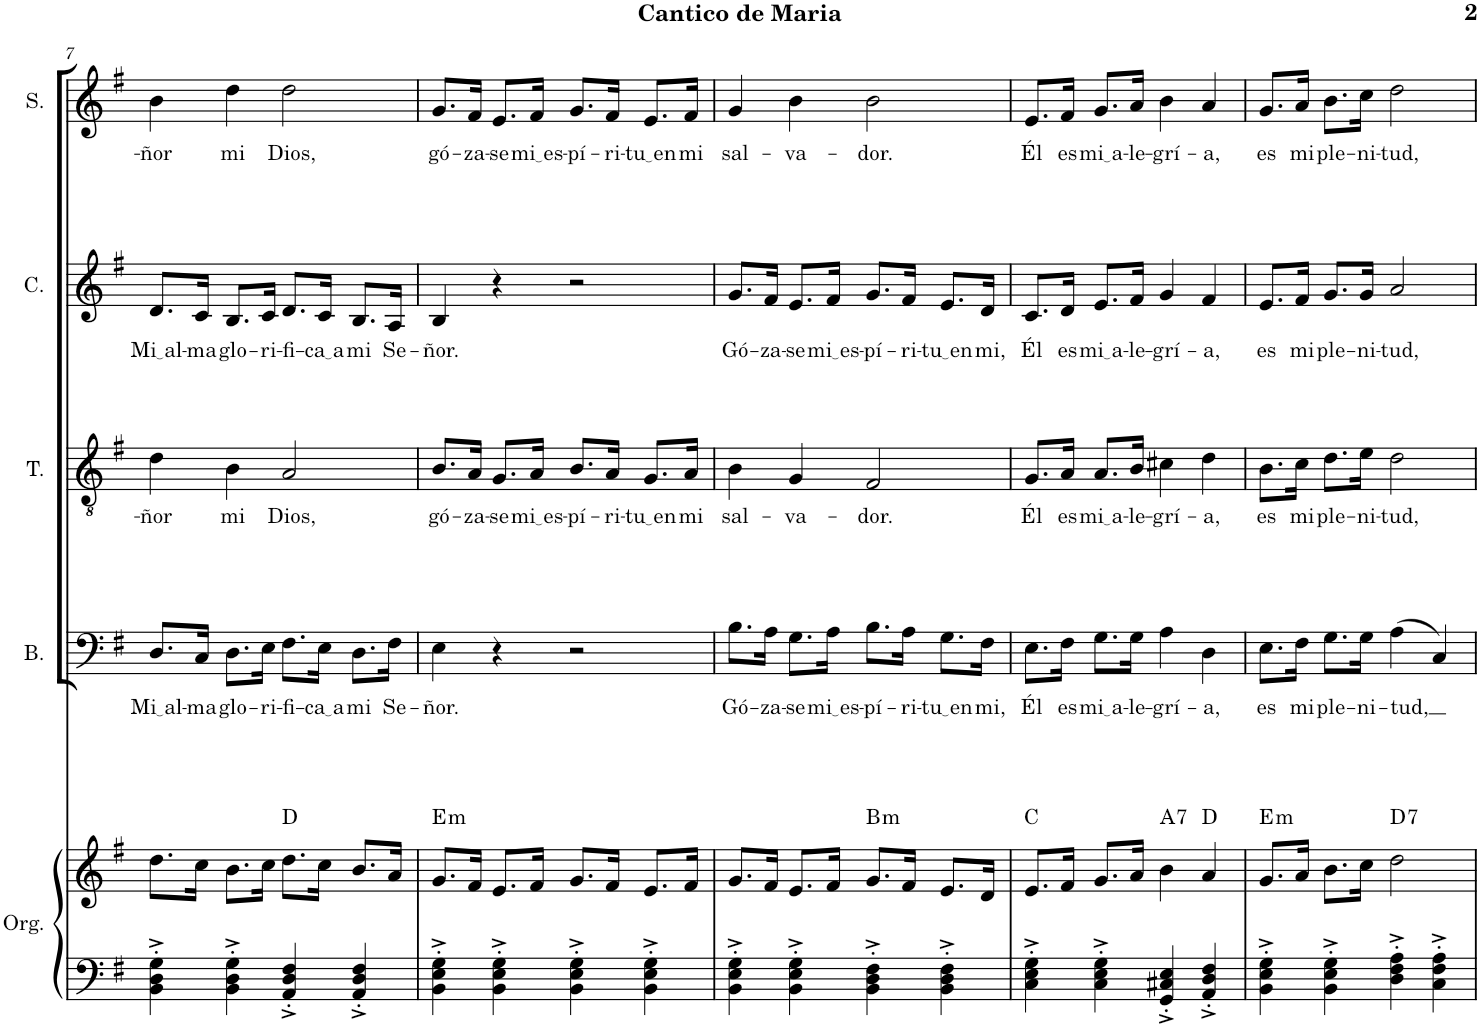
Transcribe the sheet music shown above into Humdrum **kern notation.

**kern	**kern	**harte	**kern	**text	**kern	**text	**kern	**text	**kern	**text
*part5	*part5	*part5	*part4	*part4	*part3	*part3	*part2	*part2	*part1	*part1
*staff6	*staff5	*	*staff4	*staff4	*staff3	*staff3	*staff2	*staff2	*staff1	*staff1
*I"Órgano	*	*	*I"Bajo	*	*I"Tenor	*	*I"Contralto	*	*I"Soprano	*
*	*	*	*I'B.	*	*I'T.	*	*I'C.	*	*I'S.	*
!!LO:PB:g=z
*clefF4	*clefG2	*	*clefF4	*	*clefGv2	*	*clefG2	*	*clefG2	*
*k[f#]	*k[f#]	*	*k[f#]	*	*k[f#]	*	*k[f#]	*	*k[f#]	*
*M4/4	*M4/4	*	*M4/4	*	*M4/4	*	*M4/4	*	*M4/4	*
=7	=7	=7	=7	=7	=7	=7	=7	=7	=7	=7
!	!	!	!	!LO:LY:b	!	!LO:LY:b	!	!LO:LY:b	!	!LO:LY:b
4BB\'^ 4D\'^ 4G\'^	8.dd\L	.	8.D/L	Mi al	4d\	-ñor	8.d/L	Mi al	4b\	-ñor
!	!	!	!	!LO:LY:b	!	!	!	!LO:LY:b	!	!
.	16cc\Jk	.	16C/Jk	-ma	.	.	16c/Jk	-ma	.	.
!	!	!	!	!LO:LY:b	!	!LO:LY:b	!	!LO:LY:b	!	!LO:LY:b
4BB\'^ 4D\'^ 4G\'^	8.b\L	.	8.D\L	glo-	4B\	mi	8.B/L	glo-	4dd\	mi
!	!	!	!	!LO:LY:b	!	!	!	!LO:LY:b	!	!
.	16cc\Jk	.	16E\Jk	-ri-	.	.	16c/Jk	-ri-	.	.
!	!	!	!	!LO:LY:b	!	!LO:LY:b	!	!LO:LY:b	!	!LO:LY:b
4AA/'^ 4D/'^ 4F#/'^	8.dd\L	D:maj	8.F#\L	-fi-	2A/	Dios,	8.d/L	-fi-	2dd\	Dios,
!	!	!	!	!LO:LY:b	!	!	!	!LO:LY:b	!	!
.	16cc\Jk	.	16E\Jk	ca a	.	.	16c/Jk	ca a	.	.
!	!	!	!	!LO:LY:b	!	!	!	!LO:LY:b	!	!
4AA/'^ 4D/'^ 4F#/'^	8.b/L	.	8.D\L	mi	.	.	8.B/L	mi	.	.
!	!	!	!	!LO:LY:b	!	!	!	!LO:LY:b	!	!
.	16a/Jk	.	16F#\Jk	Se-	.	.	16A/Jk	Se-	.	.
=8	=8	=8	=8	=8	=8	=8	=8	=8	=8	=8
!	!	!LO:H:kt=m	!	!LO:LY:b	!	!LO:LY:b	!	!LO:LY:b	!	!LO:LY:b
4BB\'^ 4E\'^ 4G\'^	8.g/L	E:min	4E\	-ñor.	8.B/L	gó-	4B/	-ñor.	8.g/L	gó-
!	!	!	!	!	!	!LO:LY:b	!	!	!	!LO:LY:b
.	16f#/Jk	.	.	.	16A/Jk	-za-	.	.	16f#/Jk	-za-
!	!	!	!	!	!	!LO:LY:b	!	!	!	!LO:LY:b
4BB\'^ 4E\'^ 4G\'^	8.e/L	.	4r	.	8.G/L	-se	4r	.	8.e/L	-se
!	!	!	!	!	!	!LO:LY:b	!	!	!	!LO:LY:b
.	16f#/Jk	.	.	.	16A/Jk	mi es	.	.	16f#/Jk	mi es
!	!	!	!	!	!	!LO:LY:b	!	!	!	!LO:LY:b
4BB\'^ 4E\'^ 4G\'^	8.g/L	.	2r	.	8.B/L	-pí-	2r	.	8.g/L	-pí-
!	!	!	!	!	!	!LO:LY:b	!	!	!	!LO:LY:b
.	16f#/Jk	.	.	.	16A/Jk	-ri-	.	.	16f#/Jk	-ri-
!	!	!	!	!	!	!LO:LY:b	!	!	!	!LO:LY:b
4BB\'^ 4E\'^ 4G\'^	8.e/L	.	.	.	8.G/L	tu en	.	.	8.e/L	tu en
!	!	!	!	!	!	!LO:LY:b	!	!	!	!LO:LY:b
.	16f#/Jk	.	.	.	16A/Jk	mi	.	.	16f#/Jk	mi
=9	=9	=9	=9	=9	=9	=9	=9	=9	=9	=9
!	!	!	!	!LO:LY:b	!	!LO:LY:b	!	!LO:LY:b	!	!LO:LY:b
4BB\'^ 4E\'^ 4G\'^	8.g/L	.	8.B\L	Gó-	4B\	sal-	8.g/L	Gó-	4g/	sal-
!	!	!	!	!LO:LY:b	!	!	!	!LO:LY:b	!	!
.	16f#/Jk	.	16A\Jk	-za-	.	.	16f#/Jk	-za-	.	.
!	!	!	!	!LO:LY:b	!	!LO:LY:b	!	!LO:LY:b	!	!LO:LY:b
4BB\'^ 4E\'^ 4G\'^	8.e/L	.	8.G\L	-se	4G/	-va-	8.e/L	-se	4b\	-va-
!	!	!	!	!LO:LY:b	!	!	!	!LO:LY:b	!	!
.	16f#/Jk	.	16A\Jk	mi es	.	.	16f#/Jk	mi es	.	.
!	!	!LO:H:kt=m	!	!LO:LY:b	!	!LO:LY:b	!	!LO:LY:b	!	!LO:LY:b
4BB\'^ 4D\'^ 4F#\'^	8.g/L	B:min	8.B\L	-pí-	2F#/	-dor.	8.g/L	-pí-	2b\	-dor.
!	!	!	!	!LO:LY:b	!	!	!	!LO:LY:b	!	!
.	16f#/Jk	.	16A\Jk	-ri-	.	.	16f#/Jk	-ri-	.	.
!	!	!	!	!LO:LY:b	!	!	!	!LO:LY:b	!	!
4BB\'^ 4D\'^ 4F#\'^	8.e/L	.	8.G\L	tu en	.	.	8.e/L	tu en	.	.
!	!	!	!	!LO:LY:b	!	!	!	!LO:LY:b	!	!
.	16d/Jk	.	16F#\Jk	mi,	.	.	16d/Jk	mi,	.	.
=10	=10	=10	=10	=10	=10	=10	=10	=10	=10	=10
!	!	!	!	!LO:LY:b	!	!LO:LY:b	!	!LO:LY:b	!	!LO:LY:b
4C\'^ 4E\'^ 4G\'^	8.e/L	C:maj	8.E\L	Él	8.G/L	Él	8.c/L	Él	8.e/L	Él
!	!	!	!	!LO:LY:b	!	!LO:LY:b	!	!LO:LY:b	!	!LO:LY:b
.	16f#/Jk	.	16F#\Jk	es	16A/Jk	es	16d/Jk	es	16f#/Jk	es
!	!	!	!	!LO:LY:b	!	!LO:LY:b	!	!LO:LY:b	!	!LO:LY:b
4C\'^ 4E\'^ 4G\'^	8.g/L	.	8.G\L	mi a	8.A/L	mi a	8.e/L	mi a	8.g/L	mi a
!	!	!	!	!LO:LY:b	!	!LO:LY:b	!	!LO:LY:b	!	!LO:LY:b
.	16a/Jk	.	16G\Jk	-le-	16B/Jk	-le-	16f#/Jk	-le-	16a/Jk	-le-
!	!	!LO:H:kt=7	!	!LO:LY:b	!	!LO:LY:b	!	!LO:LY:b	!	!LO:LY:b
4GG/'^ 4C#X/'^ 4E/'^	4b\	A:7	4A\	-grí-	4c#X\	-grí-	4g/	-grí-	4b\	-grí-
!	!	!	!	!LO:LY:b	!	!LO:LY:b	!	!LO:LY:b	!	!LO:LY:b
4AA/'^ 4D/'^ 4F#/'^	4a/	D:maj	4D\	-a,	4d\	-a,	4f#/	-a,	4a/	-a,
=11	=11	=11	=11	=11	=11	=11	=11	=11	=11	=11
!	!	!LO:H:kt=m	!	!LO:LY:b	!	!LO:LY:b	!	!LO:LY:b	!	!LO:LY:b
4BB\'^ 4E\'^ 4G\'^	8.g/L	E:min	8.E\L	es	8.B\L	es	8.e/L	es	8.g/L	es
!	!	!	!	!LO:LY:b	!	!LO:LY:b	!	!LO:LY:b	!	!LO:LY:b
.	16a/Jk	.	16F#\Jk	mi	16c\Jk	mi	16f#/Jk	mi	16a/Jk	mi
!	!	!	!	!LO:LY:b	!	!LO:LY:b	!	!LO:LY:b	!	!LO:LY:b
4BB\'^ 4E\'^ 4G\'^	8.b\L	.	8.G\L	ple-	8.d\L	ple-	8.g/L	ple-	8.b\L	ple-
!	!	!	!	!LO:LY:b	!	!LO:LY:b	!	!LO:LY:b	!	!LO:LY:b
.	16cc\Jk	.	16G\Jk	-ni-	16e\Jk	-ni-	16g/Jk	-ni-	16cc\Jk	-ni-
!	!	!LO:H:kt=7	!	!LO:LY:b	!	!LO:LY:b	!	!LO:LY:b	!	!LO:LY:b
4D\'^ 4F#\'^ 4A\'^	2dd\	D:7	(4A\	-tud,	2d\	-tud,	2a/	-tud,	2dd\	-tud,
4C\'^ 4F#\'^ 4A\'^	.	.	4C/)	.	.	.	.	.	.	.
=	=	=	=	=	=	=	=	=	=	=
*-	*-	*-	*-	*-	*-	*-	*-	*-	*-	*-
